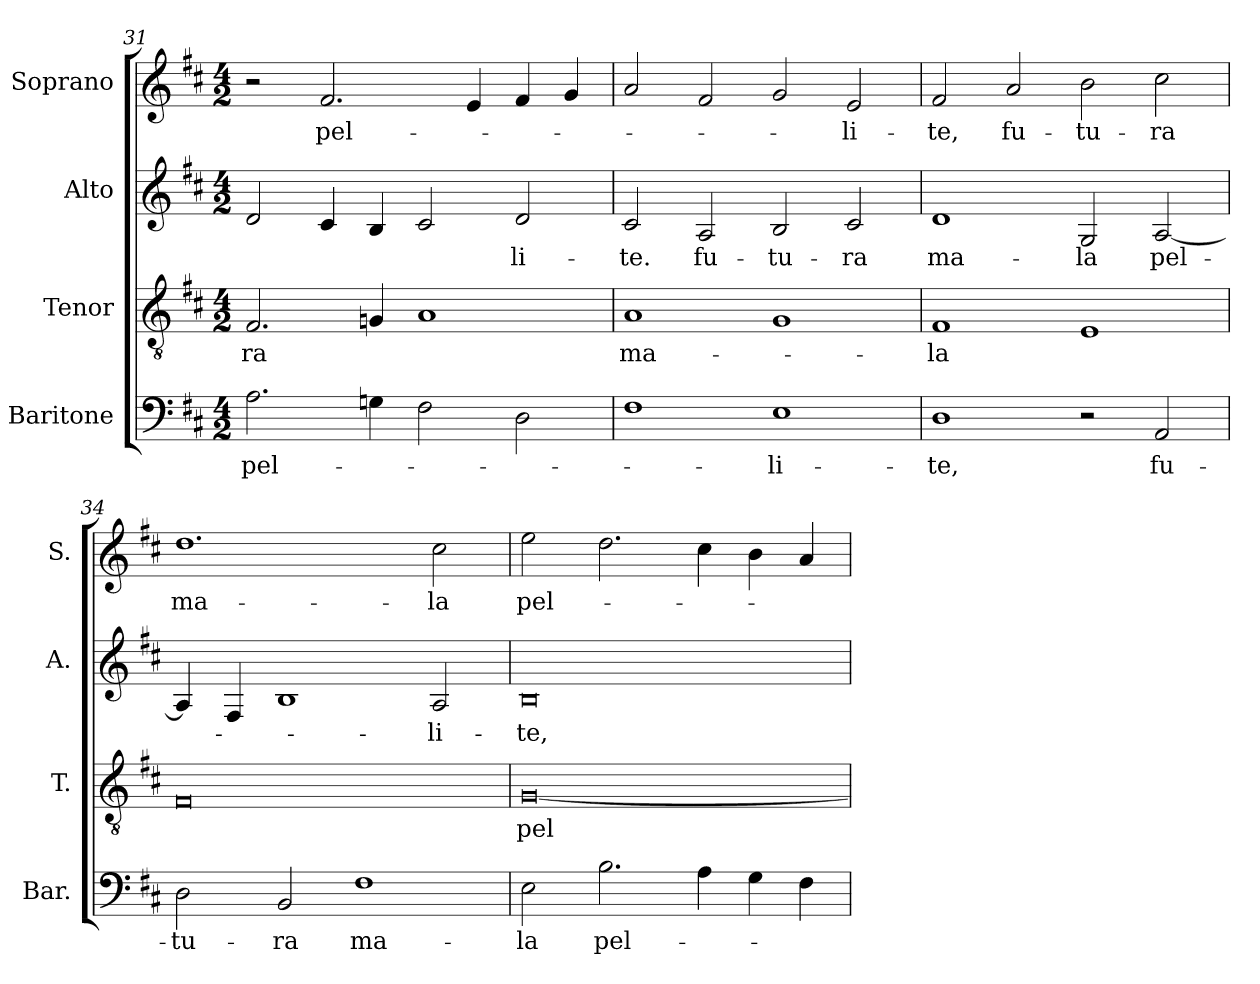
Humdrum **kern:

**kern	**text	**kern	**text	**kern	**text	**kern	**text
*part4	*part4	*part3	*part3	*part2	*part2	*part1	*part1
*staff4	*staff4	*staff3	*staff3	*staff2	*staff2	*staff1	*staff1
*I"Baritone	*	*I"Tenor	*	*I"Alto	*	*I"Soprano	*
*I'Bar.	*	*I'T.	*	*I'A.	*	*I'S.	*
*clefF4	*	*clefGv2	*	*clefG2	*	*clefG2	*
*	*	*ITrd7c12	*	*	*	*	*
*k[f#c#]	*	*k[f#c#]	*	*k[f#c#]	*	*k[f#c#]	*
*D:	*	*D:	*	*D:	*	*D:	*
*M4/2	*	*M4/2	*	*M4/2	*	*M4/2	*
=31	=31	=31	=31	=31	=31	=31	=31
!	!LO:LY:b:color=#000000	!	!	!	!	!	!
!	!	!	!LO:LY:b:color=#000000	!	!	!	!
2.Ai\	pel-	2.FF#i/	-ra	2di/	.	2r	.
!	!	!	!	!	!	!	!LO:LY:b:color=#000000
.	.	.	.	4c#i/	.	2.f#i/	pel-
4Gni\	.	4GGni/	.	4Bi/	.	.	.
2F#i\	.	1AAi	.	2c#i/	.	.	.
.	.	.	.	.	.	4ei/	.
!	!	!	!	!	!LO:LY:b:color=#000000	!	!
2Di\	.	.	.	2di/	-li-	4f#i/	.
.	.	.	.	.	.	4gi/	.
!!LO:PB:g=z
=32	=32	=32	=32	=32	=32	=32	=32
!	!	!	!LO:LY:b:color=#000000	!	!	!	!
!	!	!	!	!	!LO:LY:b:color=#000000	!	!
1F#i	.	1AAi	ma-	2c#i/	-te.	2ai/	.
!	!	!	!	!	!LO:LY:b:color=#000000	!	!
.	.	.	.	2Ai/	fu-	2f#i/	.
!	!LO:LY:b:color=#000000	!	!	!	!	!	!
!	!	!	!	!	!LO:LY:b:color=#000000	!	!
1Ei	-li-	1GGi	.	2Bi/	-tu-	2gi/	.
!	!	!	!	!	!LO:LY:b:color=#000000	!	!
!	!	!	!	!	!	!	!LO:LY:b:color=#000000
.	.	.	.	2c#i/	-ra	2ei/	-li-
=33	=33	=33	=33	=33	=33	=33	=33
!	!LO:LY:b:color=#000000	!	!	!	!	!	!
!	!	!	!LO:LY:b:color=#000000	!	!	!	!
!	!	!	!	!	!LO:LY:b:color=#000000	!	!
!	!	!	!	!	!	!	!LO:LY:b:color=#000000
1Di	-te,	1FF#i	-la	1di	ma-	2f#i/	-te,
!	!	!	!	!	!	!	!LO:LY:b:color=#000000
.	.	.	.	.	.	2ai/	fu-
!	!	!	!	!	!LO:LY:b:color=#000000	!	!
!	!	!	!	!	!	!	!LO:LY:b:color=#000000
2r	.	1EEi	.	2Gi/	-la	2bi\	-tu-
!	!LO:LY:b:color=#000000	!	!	!	!	!	!
!	!	!	!	!	!LO:LY:b:color=#000000	!	!
!	!	!	!	!	!	!	!LO:LY:b:color=#000000
2AAi/	fu-	.	.	[2Ai/	pel-	2cc#i\	-ra
=34	=34	=34	=34	=34	=34	=34	=34
!	!LO:LY:b:color=#000000	!	!	!	!	!	!
!	!	!	!	!	!	!	!LO:LY:b:color=#000000
2Di\	-tu-	0FF#i	.	4Ai/]	.	1.ddi	ma-
.	.	.	.	4F#i/	.	.	.
!	!LO:LY:b:color=#000000	!	!	!	!	!	!
2BBi/	-ra	.	.	1Bi	.	.	.
!	!LO:LY:b:color=#000000	!	!	!	!	!	!
1F#i	ma-	.	.	.	.	.	.
!	!	!	!	!	!LO:LY:b:color=#000000	!	!
!	!	!	!	!	!	!	!LO:LY:b:color=#000000
.	.	.	.	2Ai/	-li-	2cc#i\	-la
=35	=35	=35	=35	=35	=35	=35	=35
!	!LO:LY:b:color=#000000	!	!	!	!	!	!
!	!	!	!LO:LY:b:color=#000000	!	!	!	!
!	!	!	!	!	!LO:LY:b:color=#000000	!	!
!	!	!	!	!	!	!	!LO:LY:b:color=#000000
2Ei\	-la	[0GGi	pel-	0Bi	-te,	2eei\	pel-
!	!LO:LY:b:color=#000000	!	!	!	!	!	!
2.Bi\	pel-	.	.	.	.	2.ddi\	.
4Ai\	.	.	.	.	.	4cc#i\	.
4Gi\	.	.	.	.	.	4bi\	.
4F#i\	.	.	.	.	.	4ai/	.
=	=	=	=	=	=	=	=
*-	*-	*-	*-	*-	*-	*-	*-
